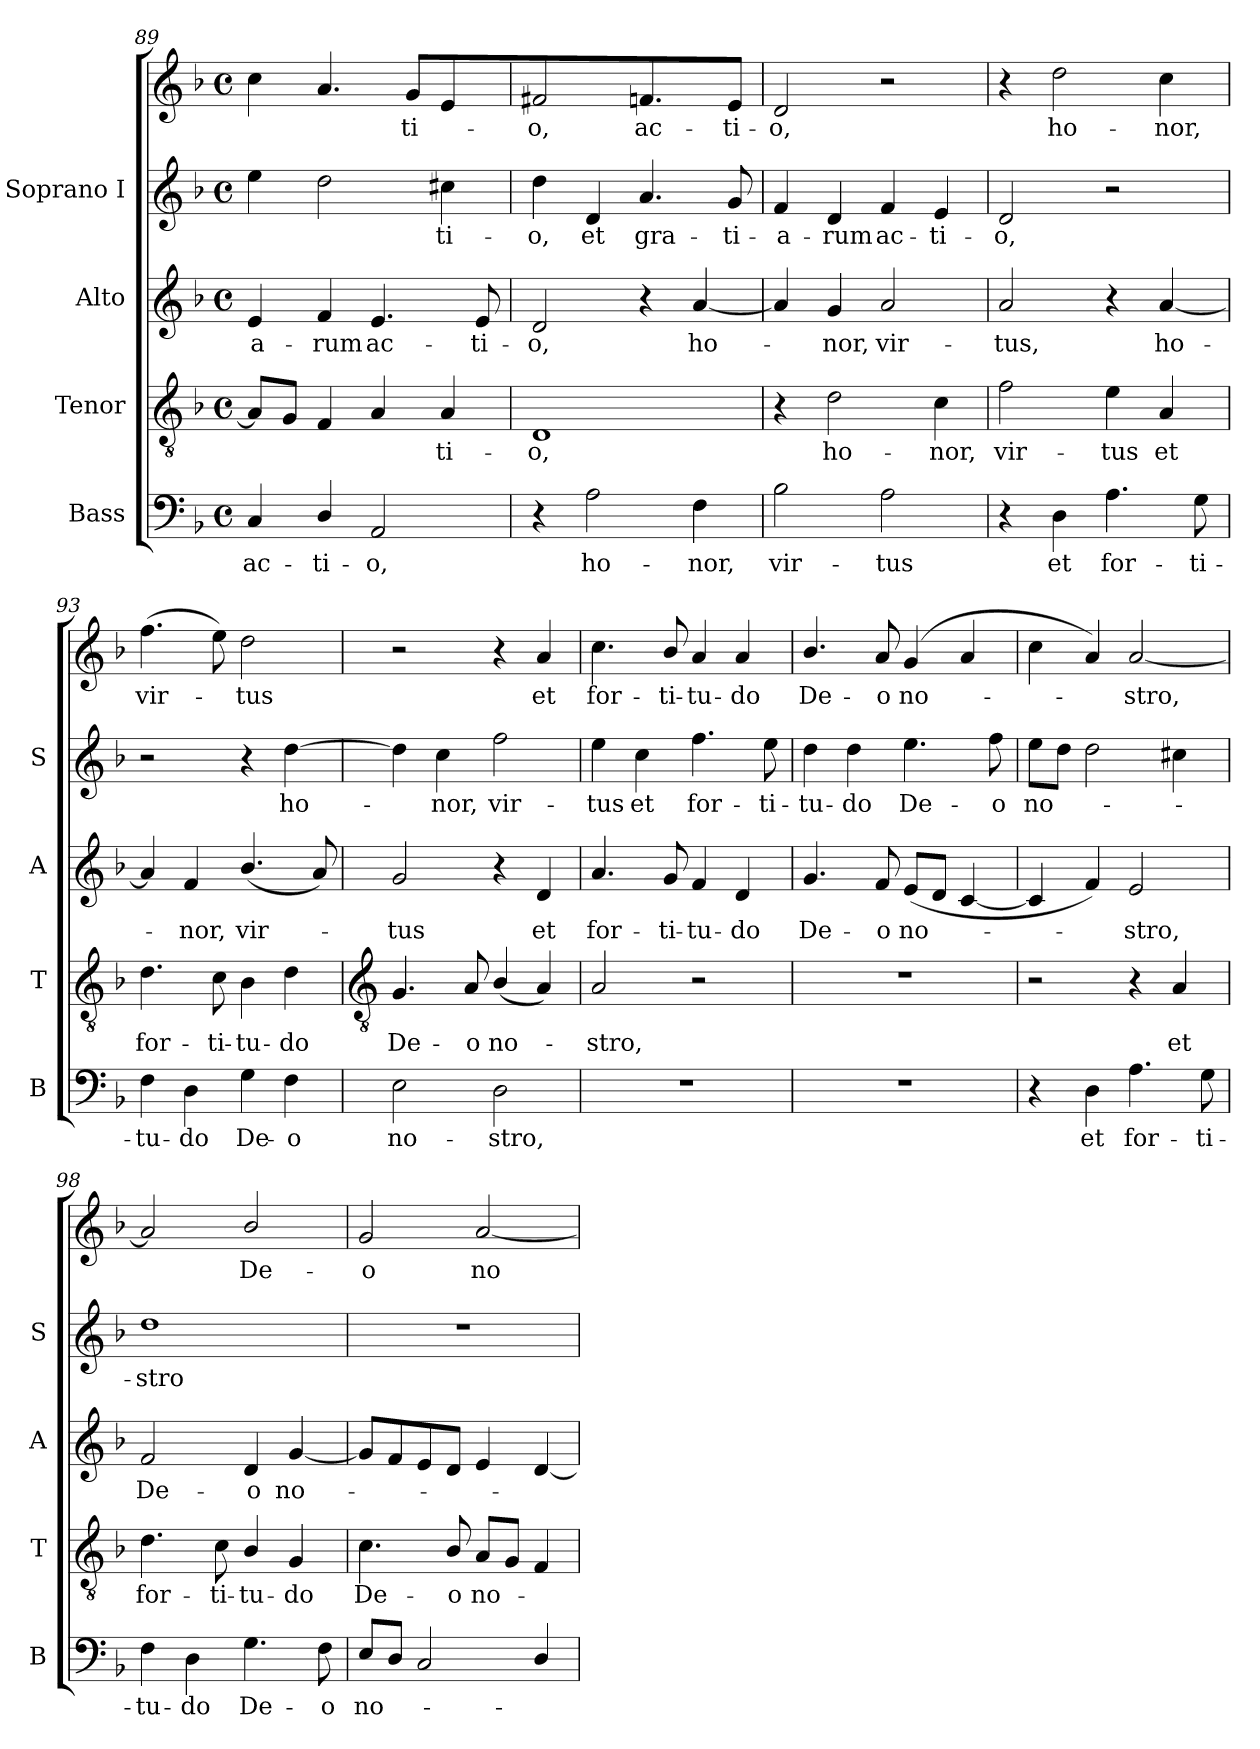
**kern	**text	**kern	**text	**kern	**text	**kern	**text	**kern	**text
*part4	*part4	*part3	*part3	*part2	*part2	*part1	*part1	*part1	*part1
*staff5	*staff5	*staff4	*staff4	*staff3	*staff3	*staff2	*staff2	*staff1	*staff1
*I"Bass	*	*I"Tenor	*	*I"Alto	*	*I"Soprano I	*	*	*
*I'B	*	*I'T	*	*I'A	*	*I'S	*	*	*
*clefF4	*	*clefGv2	*	*clefG2	*	*clefG2	*	*clefG2	*
*k[b-]	*	*k[b-]	*	*k[b-]	*	*k[b-]	*	*k[b-]	*
*F:	*	*F:	*	*F:	*	*F:	*	*F:	*
*M4/4	*	*M4/4	*	*M4/4	*	*M4/4	*	*M4/4	*
*met(c)	*	*met(c)	*	*met(c)	*	*met(c)	*	*met(c)	*
=89	=89	=89	=89	=89	=89	=89	=89	=89	=89
!	!LO:LY:b	!	!	!	!LO:LY:b	!	!	!	!
4C	ac-	8AL]	.	4e	-a-	4ee	.	4cc	.
.	.	8GJ	.	.	.	.	.	.	.
!	!LO:LY:b	!	!	!	!LO:LY:b	!	!	!	!
4D/	-ti-	4F	.	4f	-rum	2dd	.	4.a	.
!	!LO:LY:b	!	!	!	!LO:LY:b	!	!	!	!
2AA	-o,	4A	.	4.e	ac-	.	.	.	.
!	!	!	!	!	!	!	!	!	!LO:LY:b
.	.	.	.	.	.	.	.	8gL	ti-
!	!	!	!LO:LY:b	!	!	!	!LO:LY:b	!	!
.	.	4A	ti-	.	.	4cc#X	ti-	4e	.
!	!	!	!	!	!LO:LY:b	!	!	!	!
.	.	.	.	8e	-ti-	.	.	.	.
=90	=90	=90	=90	=90	=90	=90	=90	=90	=90
!	!	!	!LO:LY:b	!	!LO:LY:b	!	!LO:LY:b	!	!LO:LY:b
4r	.	1D	-o,	2d	-o,	4dd	-o,	2f#X	-o,
!	!LO:LY:b	!	!	!	!	!	!LO:LY:b	!	!
2A	ho-	.	.	.	.	4d	et	.	.
!	!	!	!	!	!	!	!LO:LY:b	!	!LO:LY:b
.	.	.	.	4r	.	4.a	gra-	4.fn	ac-
!	!LO:LY:b	!	!	!	!LO:LY:b	!	!	!	!
4F	-nor,	.	.	[4a	ho-	.	.	.	.
!	!	!	!	!	!	!	!LO:LY:b	!	!LO:LY:b
.	.	.	.	.	.	8g	-ti-	8eJ	-ti-
=91	=91	=91	=91	=91	=91	=91	=91	=91	=91
!	!LO:LY:b	!	!	!	!	!	!LO:LY:b	!	!LO:LY:b
2B-	vir-	4r	.	4a]	.	4f	a-	2d	-o,
!	!	!	!LO:LY:b	!	!LO:LY:b	!	!LO:LY:b	!	!
.	.	2d	ho-	4g	nor,	4d	-rum	.	.
!	!LO:LY:b	!	!	!	!LO:LY:b	!	!LO:LY:b	!	!
2A	-tus	.	.	2a	vir-	4f	ac-	2r	.
!	!	!	!LO:LY:b	!	!	!	!LO:LY:b	!	!
.	.	4c	-nor,	.	.	4e	-ti-	.	.
=92	=92	=92	=92	=92	=92	=92	=92	=92	=92
!	!	!	!LO:LY:b	!	!LO:LY:b	!	!LO:LY:b	!	!
4r	.	2f	vir-	2a	-tus,	2d	o,	4r	.
!	!LO:LY:b	!	!	!	!	!	!	!	!LO:LY:b
4D	et	.	.	.	.	.	.	2dd	-ho-
!	!LO:LY:b	!	!LO:LY:b	!	!	!	!	!	!
4.A	for-	4e	-tus	4r	.	2r	.	.	.
!	!	!	!LO:LY:b	!	!LO:LY:b	!	!	!	!LO:LY:b
.	.	4A	et	[4a	ho-	.	.	4cc	-nor,
!	!LO:LY:b	!	!	!	!	!	!	!	!
8G	-ti-	.	.	.	.	.	.	.	.
=93	=93	=93	=93	=93	=93	=93	=93	=93	=93
!	!LO:LY:b	!	!LO:LY:b	!	!	!	!	!	!LO:LY:b
4F	-tu-	4.d	for-	4a]	.	2r	.	(>4.ff	vir-
!	!LO:LY:b	!	!	!	!LO:LY:b	!	!	!	!
4D	-do	.	.	4f	nor,	.	.	.	.
!	!	!	!LO:LY:b	!	!	!	!	!	!
.	.	8c	-ti-	.	.	.	.	8ee)	.
!	!LO:LY:b	!	!LO:LY:b	!	!LO:LY:b	!	!	!	!LO:LY:b
4G	De-	4B-	-tu-	(<4.b-/	vir-	4r	.	2dd	tus
!	!LO:LY:b	!	!LO:LY:b	!	!	!	!LO:LY:b	!	!
4F	-o	4d	-do	.	.	[4dd	ho-	.	.
.	.	.	.	8a)	.	.	.	.	.
!!LO:LB:g=z
=94	=94	=94	=94	=94	=94	=94	=94	=94	=94
*	*	*clefGv2	*	*	*	*	*	*	*
!	!LO:LY:b	!	!LO:LY:b	!	!LO:LY:b	!	!	!	!
2E	no-	4.G	De-	2g	tus	4dd]	.	2r	.
!	!	!	!	!	!	!	!LO:LY:b	!	!
.	.	.	.	.	.	4cc	nor,	.	.
!	!	!	!LO:LY:b	!	!	!	!	!	!
.	.	8A	-o	.	.	.	.	.	.
!	!LO:LY:b	!	!LO:LY:b	!	!	!	!LO:LY:b	!	!
2D	-stro,	(<4B-/	no-	4r	.	2ff	vir-	4r	.
!	!	!	!	!	!LO:LY:b	!	!	!	!LO:LY:b
.	.	4A)	.	4d	et	.	.	4a	et
=95	=95	=95	=95	=95	=95	=95	=95	=95	=95
!	!	!	!LO:LY:b	!	!LO:LY:b	!	!LO:LY:b	!	!LO:LY:b
1r	.	2A	stro,	4.a	for-	4ee	tus	4.cc	-for-
!	!	!	!	!	!	!	!LO:LY:b	!	!
.	.	.	.	.	.	4cc	et	.	.
!	!	!	!	!	!LO:LY:b	!	!	!	!LO:LY:b
.	.	.	.	8g	-ti-	.	.	8b-/	-ti-
!	!	!	!	!	!LO:LY:b	!	!LO:LY:b	!	!LO:LY:b
.	.	2r	.	4f	-tu-	4.ff	for-	4a	-tu-
!	!	!	!	!	!LO:LY:b	!	!	!	!LO:LY:b
.	.	.	.	4d	-do	.	.	4a	-do
!	!	!	!	!	!	!	!LO:LY:b	!	!
.	.	.	.	.	.	8ee	-ti-	.	.
=96	=96	=96	=96	=96	=96	=96	=96	=96	=96
!	!	!	!	!	!LO:LY:b	!	!LO:LY:b	!	!LO:LY:b
1r	.	1r	.	4.g	De-	4dd	tu-	4.b-/	-De-
!	!	!	!	!	!	!	!LO:LY:b	!	!
.	.	.	.	.	.	4dd	-do	.	.
!	!	!	!	!	!LO:LY:b	!	!	!	!LO:LY:b
.	.	.	.	8f	-o	.	.	8a	-o
!	!	!	!	!	!LO:LY:b	!	!LO:LY:b	!	!LO:LY:b
.	.	.	.	(<8eL	no-	4.ee	De-	(<4g	no-
.	.	.	.	8dJ	.	.	.	.	.
.	.	.	.	[4c	.	.	.	4a	.
!	!	!	!	!	!	!	!LO:LY:b	!	!
.	.	.	.	.	.	8ff	-o	.	.
=97	=97	=97	=97	=97	=97	=97	=97	=97	=97
!	!	!	!	!	!	!	!LO:LY:b	!	!
4r	.	2r	.	4c]	.	8eeL	no-	4cc	.
.	.	.	.	.	.	8ddJ	.	.	.
!	!LO:LY:b	!	!	!	!	!	!	!	!
4D	et	.	.	4f)	.	2dd	.	4a)	.
!	!LO:LY:b	!	!	!	!LO:LY:b	!	!	!	!LO:LY:b
4.A	for-	4r	.	2e	stro,	.	.	[2a	stro,
!	!	!	!LO:LY:b	!	!	!	!	!	!
.	.	4A	et	.	.	4cc#X	.	.	.
!	!LO:LY:b	!	!	!	!	!	!	!	!
8G	-ti-	.	.	.	.	.	.	.	.
=98	=98	=98	=98	=98	=98	=98	=98	=98	=98
!	!LO:LY:b	!	!LO:LY:b	!	!LO:LY:b	!	!LO:LY:b	!	!
4F	-tu-	4.d	for-	2f	De-	1dd	-stro	2a]	.
!	!LO:LY:b	!	!	!	!	!	!	!	!
4D	-do	.	.	.	.	.	.	.	.
!	!	!	!LO:LY:b	!	!	!	!	!	!
.	.	8c	-ti-	.	.	.	.	.	.
!	!LO:LY:b	!	!LO:LY:b	!	!LO:LY:b	!	!	!	!LO:LY:b
4.G	De-	4B-/	-tu-	4d	-o	.	.	2b-/	De-
!	!	!	!LO:LY:b	!	!LO:LY:b	!	!	!	!
.	.	4G	-do	[4g	no-	.	.	.	.
!	!LO:LY:b	!	!	!	!	!	!	!	!
8F	-o	.	.	.	.	.	.	.	.
=99	=99	=99	=99	=99	=99	=99	=99	=99	=99
!	!LO:LY:b	!	!LO:LY:b	!	!	!	!	!	!LO:LY:b
8E/L	no-	4.c	De-	8gL]	.	1r	.	2g	o
8D/J	.	.	.	8f	.	.	.	.	.
2C	.	.	.	8e	.	.	.	.	.
!	!	!	!LO:LY:b	!	!	!	!	!	!
.	.	8B-/	-o	8dJ	.	.	.	.	.
!	!	!	!LO:LY:b	!	!	!	!	!	!LO:LY:b
.	.	8AL	no-	4e	.	.	.	[2a	no-
.	.	8GJ	.	.	.	.	.	.	.
4D/	.	4F	.	[4d	.	.	.	.	.
=	=	=	=	=	=	=	=	=	=
*-	*-	*-	*-	*-	*-	*-	*-	*-	*-
